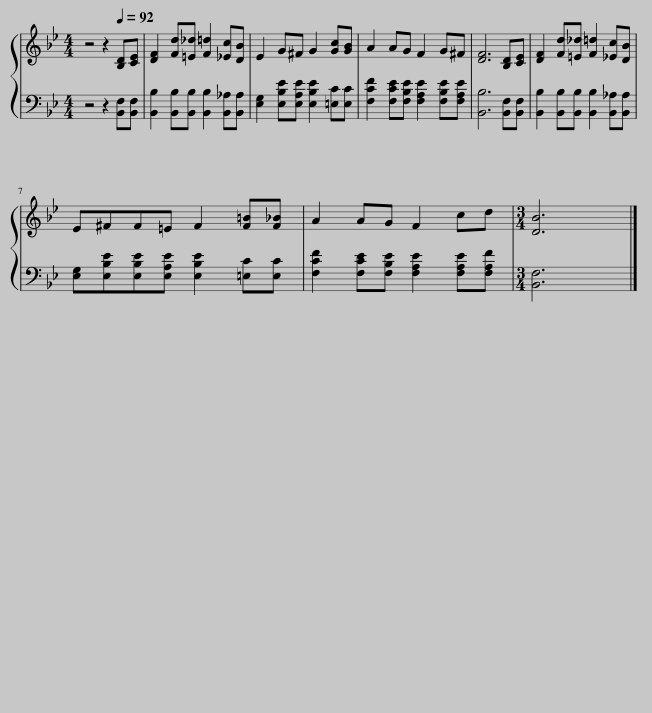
X:1
%%score { 1 | 2 }
L:1/8
M:4/4
I:linebreak $
K:Bb
V:1 treble
V:2 bass
V:1
 z4 z2[Q:1/4=92] [B,D][CE] | [DF]2 [Fd][=E_d] [F=d]2 [_Ec][DB] | E2 G^F G2 [Gc][GB] | A2 AG F2 G^F | [DF]6 [B,D][CE] | %5
 [DF]2 [Fd][=E_d] [F=d]2 [_Ec][DB] |$ E^FF=E F2 [F=B][F_B] | A2 AG F2 cd |[M:3/4] [DB]6 |] %9
V:2
 z4 z2 [B,,F,][B,,F,] | [B,,B,]2 [B,,B,][B,,B,] [B,,B,]2 [B,,_A,][B,,A,] | [E,G,]2 [E,B,E][E,A,E] [E,B,E]2 [=E,C][E,C] | [F,CF]2 [F,CE][F,B,E] [F,A,E]2 [F,B,E][F,A,E] | [B,,B,]6 [B,,F,][B,,F,] | %5
 [B,,B,]2 [B,,B,][B,,B,] [B,,B,]2 [B,,_A,][B,,A,] |$ [E,G,][E,B,E][E,B,E][E,A,E] [E,B,E]2 [=E,C][E,C] | [F,CF]2 [F,CE][F,B,E] [F,A,E]2 [F,A,E][F,A,F] |[M:3/4] [B,,F,]6 |] %9
